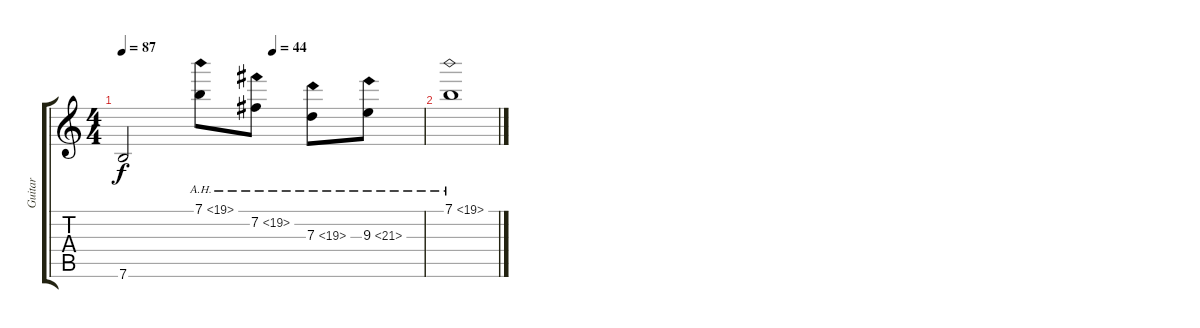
\track ("Guitar" "Guitar") {instrument electricguitarclean}
\staff {score tabs}
\tuning (E4 B3 G3 D3 A2 E2) {hide}
\ts (4 4)
\tempo 87
\tempo (44 0.5)
\clef g2
\ks c
7.6.2{dy f} 7.1{ah 12}.8 7.2{ah 12}.8 7.3{ah 12}.8 9.3{ah 12}.8 |
7.1{ah 12}.1
